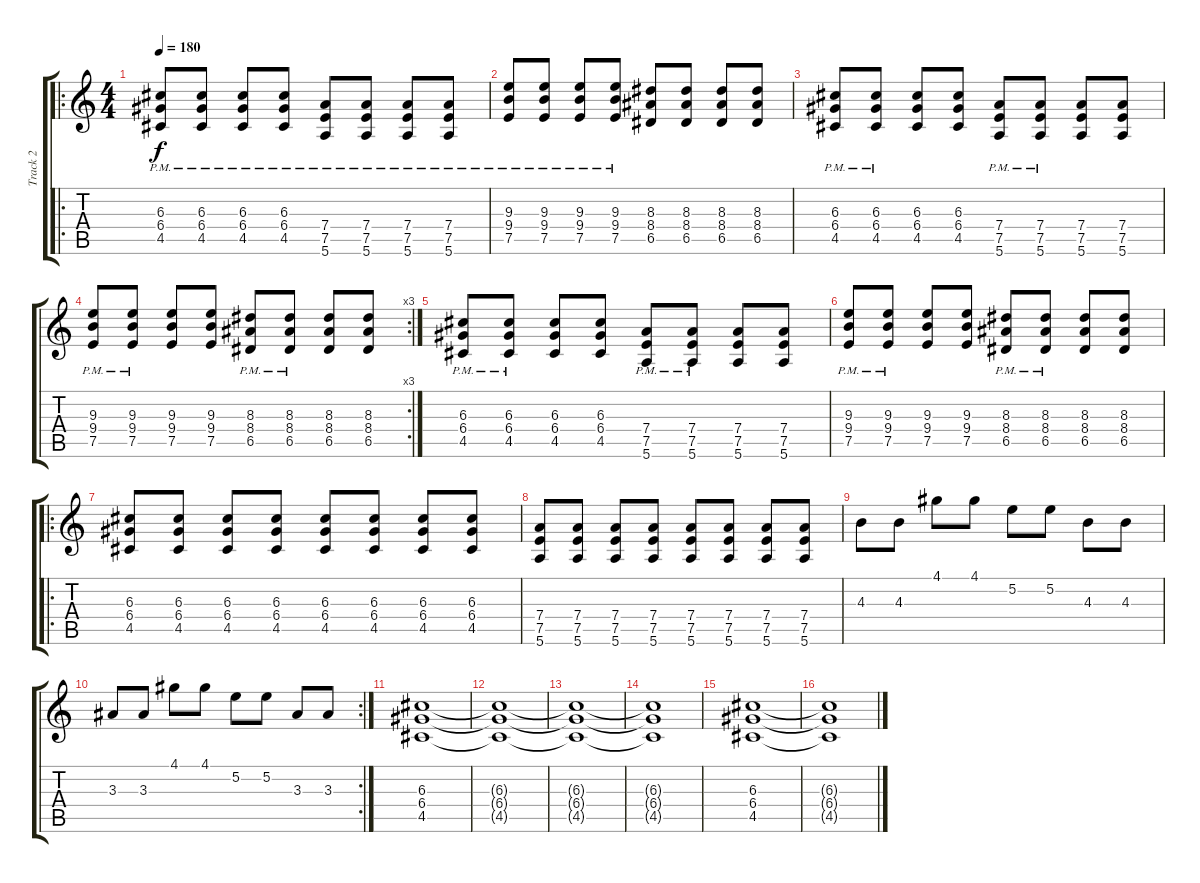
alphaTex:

\track ("Track 2" "Track 2") {instrument overdrivenguitar}
\staff {score tabs}
\tuning (E4 B3 G3 D3 A2 E2) {hide}
\ro
\ts (4 4)
\tempo 180
\clef g2
\ks c
(6.3{pm} 6.4{pm} 4.5{pm}).8{dy f} (6.3{pm} 6.4{pm} 4.5{pm}).8 (6.3{pm} 6.4{pm} 4.5{pm}).8 (6.3{pm} 6.4{pm} 4.5{pm}).8 (7.4{pm} 7.5{pm} 5.6{pm}).8 (7.4{pm} 7.5{pm} 5.6{pm}).8 (7.4{pm} 7.5{pm} 5.6{pm}).8 (7.4{pm} 7.5{pm} 5.6{pm}).8 |
(9.3{pm} 9.4{pm} 7.5{pm}).8 (9.3{pm} 9.4{pm} 7.5{pm}).8 (9.3{pm} 9.4{pm} 7.5{pm}).8 (9.3{pm} 9.4{pm} 7.5{pm}).8 (8.3 8.4 6.5).8 (8.3 8.4 6.5).8 (8.3 8.4 6.5).8 (8.3 8.4 6.5).8 |
(6.3{pm} 6.4{pm} 4.5{pm}).8 (6.3{pm} 6.4{pm} 4.5{pm}).8 (6.3 6.4 4.5).8 (6.3 6.4 4.5).8 (7.4{pm} 7.5{pm} 5.6{pm}).8 (7.4{pm} 7.5{pm} 5.6{pm}).8 (7.4 7.5 5.6).8 (7.4 7.5 5.6).8 |
\rc 3
(9.3{pm} 9.4{pm} 7.5{pm}).8 (9.3{pm} 9.4{pm} 7.5{pm}).8 (9.3 9.4 7.5).8 (9.3 9.4 7.5).8 (8.3{pm} 8.4{pm} 6.5{pm}).8 (8.3{pm} 8.4{pm} 6.5{pm}).8 (8.3 8.4 6.5).8 (8.3 8.4 6.5).8 |
(6.3{pm} 6.4{pm} 4.5{pm}).8 (6.3{pm} 6.4{pm} 4.5{pm}).8 (6.3 6.4 4.5).8 (6.3 6.4 4.5).8 (7.4{pm} 7.5{pm} 5.6{pm}).8 (7.4{pm} 7.5{pm} 5.6{pm}).8 (7.4 7.5 5.6).8 (7.4 7.5 5.6).8 |
(9.3{pm} 9.4{pm} 7.5{pm}).8 (9.3{pm} 9.4{pm} 7.5{pm}).8 (9.3 9.4 7.5).8 (9.3 9.4 7.5).8 (8.3{pm} 8.4{pm} 6.5{pm}).8 (8.3{pm} 8.4{pm} 6.5{pm}).8 (8.3 8.4 6.5).8 (8.3 8.4 6.5).8 |
\ro
(6.3 6.4 4.5).8 (6.3 6.4 4.5).8 (6.3 6.4 4.5).8 (6.3 6.4 4.5).8 (6.3 6.4 4.5).8 (6.3 6.4 4.5).8 (6.3 6.4 4.5).8 (6.3 6.4 4.5).8 |
(7.4 7.5 5.6).8 (7.4 7.5 5.6).8 (7.4 7.5 5.6).8 (7.4 7.5 5.6).8 (7.4 7.5 5.6).8 (7.4 7.5 5.6).8 (7.4 7.5 5.6).8 (7.4 7.5 5.6).8 |
4.3.8 4.3.8 4.1.8 4.1.8 5.2.8 5.2.8 4.3.8 4.3.8 |
\rc 2
3.3.8 3.3.8 4.1.8 4.1.8 5.2.8 5.2.8 3.3.8 3.3.8 |
(6.3 6.4 4.5).1 |
(6.3{t} 6.4{t} 4.5{t}).1 |
(6.3{t} 6.4{t} 4.5{t}).1 |
(6.3{t} 6.4{t} 4.5{t}).1 |
(6.3 6.4 4.5).1 |
(6.3{t} 6.4{t} 4.5{t}).1
